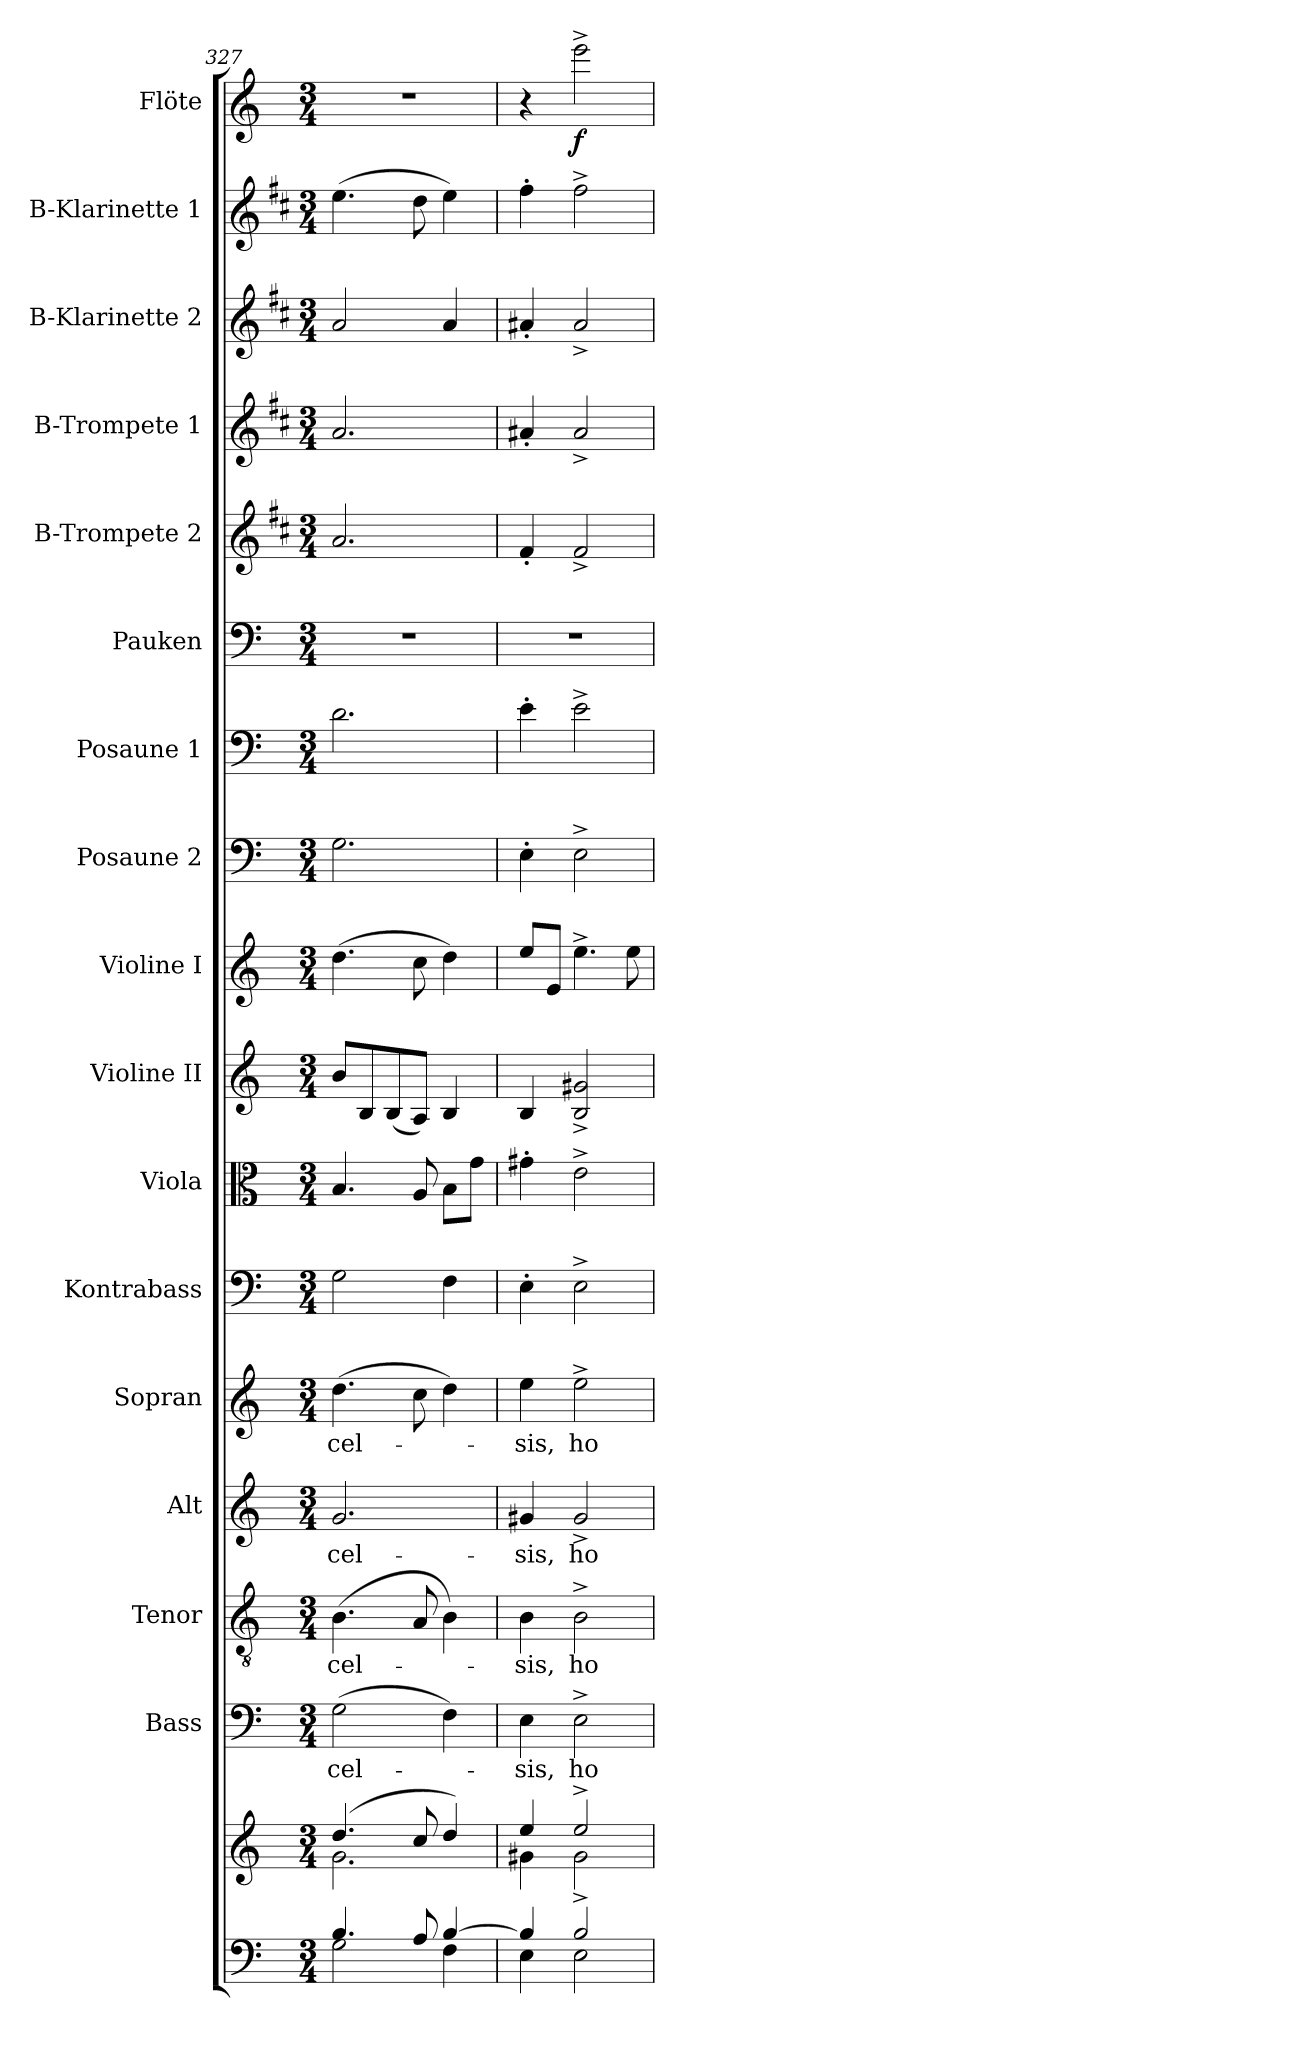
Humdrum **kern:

**kern	**kern	**kern	**text	**kern	**text	**kern	**text	**kern	**text	**kern	**kern	**kern	**kern	**kern	**kern	**kern	**kern	**kern	**kern	**kern	**kern	**dynam
*part17	*part17	*part16	*part16	*part15	*part15	*part14	*part14	*part13	*part13	*part12	*part11	*part10	*part9	*part8	*part7	*part6	*part5	*part4	*part3	*part2	*part1	*part1
*staff18	*staff17	*staff16	*staff16	*staff15	*staff15	*staff14	*staff14	*staff13	*staff13	*staff12	*staff11	*staff10	*staff9	*staff8	*staff7	*staff6	*staff5	*staff4	*staff3	*staff2	*staff1	*staff1
*	*	*I"Bass	*	*I"Tenor	*	*I"Alt	*	*I"Sopran	*	*I"Kontrabass	*I"Viola	*I"Violine II	*I"Violine I	*I"Posaune 2	*I"Posaune 1	*I"Pauken	*I"B-Trompete 2	*I"B-Trompete 1	*I"B-Klarinette 2	*I"B-Klarinette 1	*I"Flöte	*
*	*	*I'B.	*	*I'T.	*	*I'A.	*	*I'S.	*	*I'Kb.	*I'Vla.	*I'Vl. II	*I'Vl. I	*I'Pos. 2	*I'Pos. 1	*I'Pk.	*I'B Trp. 2	*I'B Trp. 1	*I'B Kl. 2	*I'B Kl. 1	*I'Fl.	*
*clefF4	*clefG2	*clefF4	*	*clefGv2	*	*clefG2	*	*clefG2	*	*clefF4	*clefC3	*clefG2	*clefG2	*clefF4	*clefF4	*clefF4	*clefG2	*clefG2	*clefG2	*clefG2	*clefG2	*
*	*	*	*	*	*	*	*	*	*	*ITrd7c12	*	*	*	*	*	*	*ITrd1c2	*ITrd1c2	*ITrd1c2	*ITrd1c2	*	*
*k[]	*k[]	*k[]	*	*k[]	*	*k[]	*	*k[]	*	*k[]	*k[]	*k[]	*k[]	*k[]	*k[]	*k[]	*k[]	*k[]	*k[]	*k[]	*k[]	*
*C:	*C:	*C:	*	*C:	*	*C:	*	*C:	*	*C:	*C:	*C:	*C:	*C:	*C:	*C:	*C:	*C:	*C:	*C:	*C:	*
*M3/4	*M3/4	*M3/4	*	*M3/4	*	*M3/4	*	*M3/4	*	*M3/4	*M3/4	*M3/4	*M3/4	*M3/4	*M3/4	*M3/4	*M3/4	*M3/4	*M3/4	*M3/4	*M3/4	*
=327	=327	=327	=327	=327	=327	=327	=327	=327	=327	=327	=327	=327	=327	=327	=327	=327	=327	=327	=327	=327	=327	=327
*^	*^	*	*	*	*	*	*	*	*	*	*	*	*	*	*	*	*	*	*	*	*	*
!	!	!	!	!	!LO:LY:b	!	!LO:LY:b	!	!LO:LY:b	!	!LO:LY:b	!	!	!	!	!	!	!	!	!	!	!	!	!
4.B/	2G\	(4.dd/	2.g\	(>2G\	-cel-	(>4.B\	-cel-	2.g/	-cel-	(>4.dd\	-cel-	2GG\	4.B/	8b/L	(>4.dd\	2.G\	2.d\	2.r	2.g/	2.g/	2g/	(>4.dd\	2.r	.
.	.	.	.	.	.	.	.	.	.	.	.	.	.	8B/	.	.	.	.	.	.	.	.	.	.
.	.	.	.	.	.	.	.	.	.	.	.	.	.	(<8B/	.	.	.	.	.	.	.	.	.	.
8A/	.	8cc/	.	.	.	8A/	.	.	.	8cc\	.	.	8A/	8A/J)	8cc\	.	.	.	.	.	.	8cc\	.	.
[>4B/	4F\	4dd/)	.	4F\)	.	4B\)	.	.	.	4dd\)	.	4FF\	8B\L	4B/	4dd\)	.	.	.	.	.	4g/	4dd\)	.	.
.	.	.	.	.	.	.	.	.	.	.	.	.	8g\J	.	.	.	.	.	.	.	.	.	.	.
=328	=328	=328	=328	=328	=328	=328	=328	=328	=328	=328	=328	=328	=328	=328	=328	=328	=328	=328	=328	=328	=328	=328	=328	=328
!	!	!	!	!	!LO:LY:b	!	!LO:LY:b	!	!LO:LY:b	!	!LO:LY:b	!	!	!	!	!	!	!	!	!	!	!	!	!
4B/]	4E\	4ee/	4g#X\	4E\	-sis,	4B\	-sis,	4g#X/	-sis,	4ee\	-sis,	4EE'>\	4g#X'>\	4B/	8ee/L	4E'>\	4e'>\	2.r	4e'</	4g#X'</	4g#X'</	4ee'>\	4r	.
.	.	.	.	.	.	.	.	.	.	.	.	.	.	.	8e/J	.	.	.	.	.	.	.	.	.
!	!	!	!	!	!LO:LY:b	!	!LO:LY:b	!	!LO:LY:b	!	!LO:LY:b	!	!	!	!	!	!	!	!	!	!	!	!	!LO:DY:b
2B^>/	2E\	2ee^>/	2g#\	2E^>\	ho-	2B^>\	ho-	2g#^>/	ho-	2ee^>\	ho-	2EE^>\	2e^>\	2B/^< 2g#X/^<	4.ee^>\	2E^>\	2e^>\	.	2e^</	2g#^</	2g#^</	2ee^>\	2eee^>\	f
.	.	.	.	.	.	.	.	.	.	.	.	.	.	.	8ee\	.	.	.	.	.	.	.	.	.
*v	*v	*	*	*	*	*	*	*	*	*	*	*	*	*	*	*	*	*	*	*	*	*	*	*
*	*v	*v	*	*	*	*	*	*	*	*	*	*	*	*	*	*	*	*	*	*	*	*	*
=	=	=	=	=	=	=	=	=	=	=	=	=	=	=	=	=	=	=	=	=	=	=
*-	*-	*-	*-	*-	*-	*-	*-	*-	*-	*-	*-	*-	*-	*-	*-	*-	*-	*-	*-	*-	*-	*-
